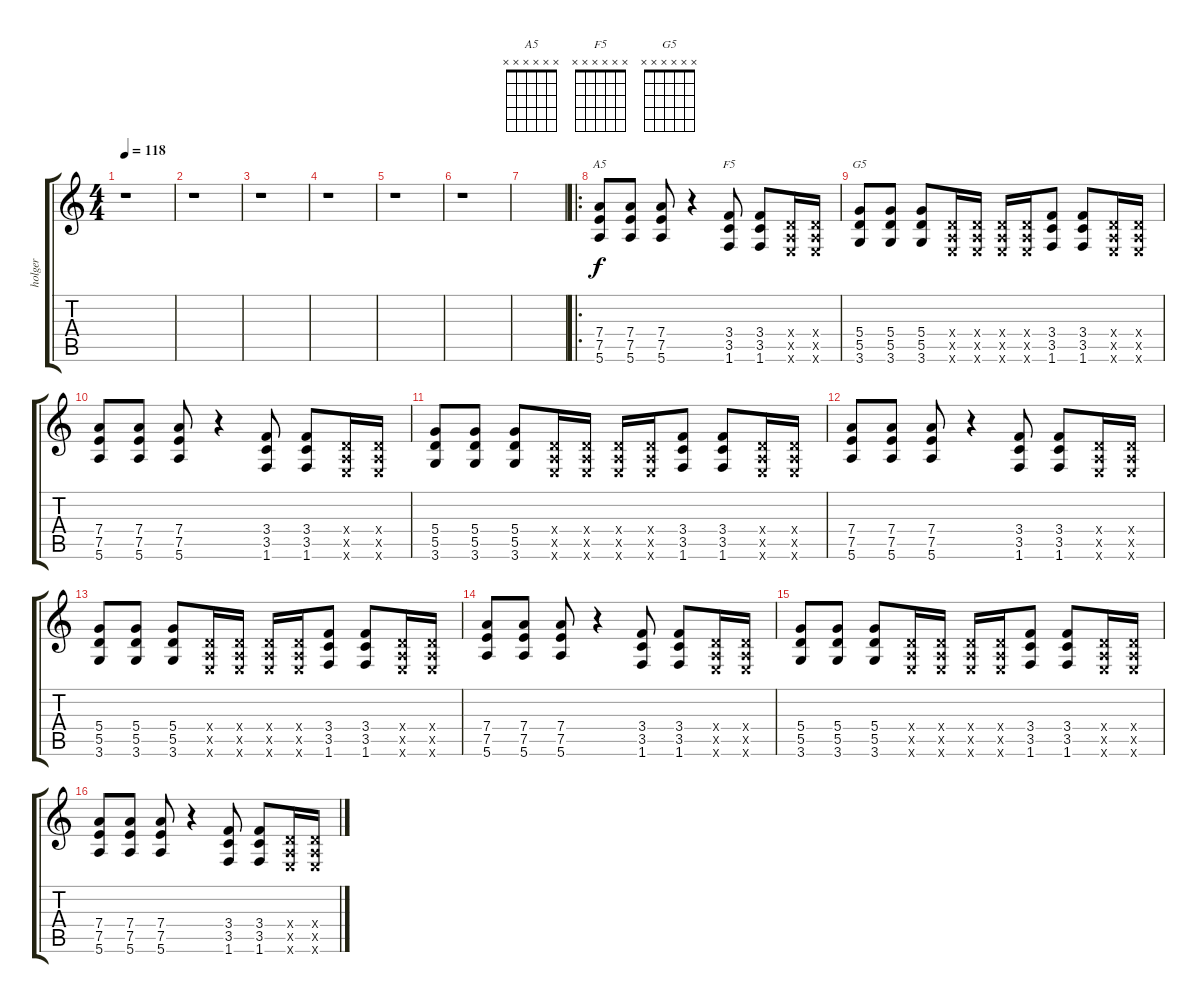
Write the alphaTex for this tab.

\track ("holger" "holger") {instrument distortionguitar}
\staff {score tabs}
\tuning (E4 B3 G3 D3 A2 E2) {hide}
\chord ("A5" x x x x x x) {firstfret 0}
\chord ("F5" x x x x x x) {firstfret 0}
\chord ("G5" x x x x x x) {firstfret 0}
\ts (4 4)
\tempo 118
\clef g2
\ks c
r.1{dy f} |
r.1 |
r.1 |
r.1 |
r.1 |
r.1 |
|
\ro
(7.4 7.5 5.6).8{ch "A5"} (7.4 7.5 5.6).8 (7.4 7.5 5.6).8 r.4 (3.4 3.5 1.6).8{ch "F5"} (3.4 3.5 1.6).8 (0.4{x} 0.5{x} 0.6{x}).16 (0.4{x} 0.5{x} 0.6{x}).16 |
(5.4 5.5 3.6).8{ch "G5"} (5.4 5.5 3.6).8 (5.4 5.5 3.6).8 (0.4{x} 0.5{x} 0.6{x}).16 (0.4{x} 0.5{x} 0.6{x}).16 (0.4{x} 0.5{x} 0.6{x}).16 (0.4{x} 0.5{x} 0.6{x}).16 (3.4 3.5 1.6).8 (3.4 3.5 1.6).8 (0.4{x} 0.5{x} 0.6{x}).16 (0.4{x} 0.5{x} 0.6{x}).16 |
(7.4 7.5 5.6).8 (7.4 7.5 5.6).8 (7.4 7.5 5.6).8 r.4 (3.4 3.5 1.6).8 (3.4 3.5 1.6).8 (0.4{x} 0.5{x} 0.6{x}).16 (0.4{x} 0.5{x} 0.6{x}).16 |
(5.4 5.5 3.6).8 (5.4 5.5 3.6).8 (5.4 5.5 3.6).8 (0.4{x} 0.5{x} 0.6{x}).16 (0.4{x} 0.5{x} 0.6{x}).16 (0.4{x} 0.5{x} 0.6{x}).16 (0.4{x} 0.5{x} 0.6{x}).16 (3.4 3.5 1.6).8 (3.4 3.5 1.6).8 (0.4{x} 0.5{x} 0.6{x}).16 (0.4{x} 0.5{x} 0.6{x}).16 |
(7.4 7.5 5.6).8 (7.4 7.5 5.6).8 (7.4 7.5 5.6).8 r.4 (3.4 3.5 1.6).8 (3.4 3.5 1.6).8 (0.4{x} 0.5{x} 0.6{x}).16 (0.4{x} 0.5{x} 0.6{x}).16 |
(5.4 5.5 3.6).8 (5.4 5.5 3.6).8 (5.4 5.5 3.6).8 (0.4{x} 0.5{x} 0.6{x}).16 (0.4{x} 0.5{x} 0.6{x}).16 (0.4{x} 0.5{x} 0.6{x}).16 (0.4{x} 0.5{x} 0.6{x}).16 (3.4 3.5 1.6).8 (3.4 3.5 1.6).8 (0.4{x} 0.5{x} 0.6{x}).16 (0.4{x} 0.5{x} 0.6{x}).16 |
(7.4 7.5 5.6).8 (7.4 7.5 5.6).8 (7.4 7.5 5.6).8 r.4 (3.4 3.5 1.6).8 (3.4 3.5 1.6).8 (0.4{x} 0.5{x} 0.6{x}).16 (0.4{x} 0.5{x} 0.6{x}).16 |
(5.4 5.5 3.6).8 (5.4 5.5 3.6).8 (5.4 5.5 3.6).8 (0.4{x} 0.5{x} 0.6{x}).16 (0.4{x} 0.5{x} 0.6{x}).16 (0.4{x} 0.5{x} 0.6{x}).16 (0.4{x} 0.5{x} 0.6{x}).16 (3.4 3.5 1.6).8 (3.4 3.5 1.6).8 (0.4{x} 0.5{x} 0.6{x}).16 (0.4{x} 0.5{x} 0.6{x}).16 |
(7.4 7.5 5.6).8 (7.4 7.5 5.6).8 (7.4 7.5 5.6).8 r.4 (3.4 3.5 1.6).8 (3.4 3.5 1.6).8 (0.4{x} 0.5{x} 0.6{x}).16 (0.4{x} 0.5{x} 0.6{x}).16
